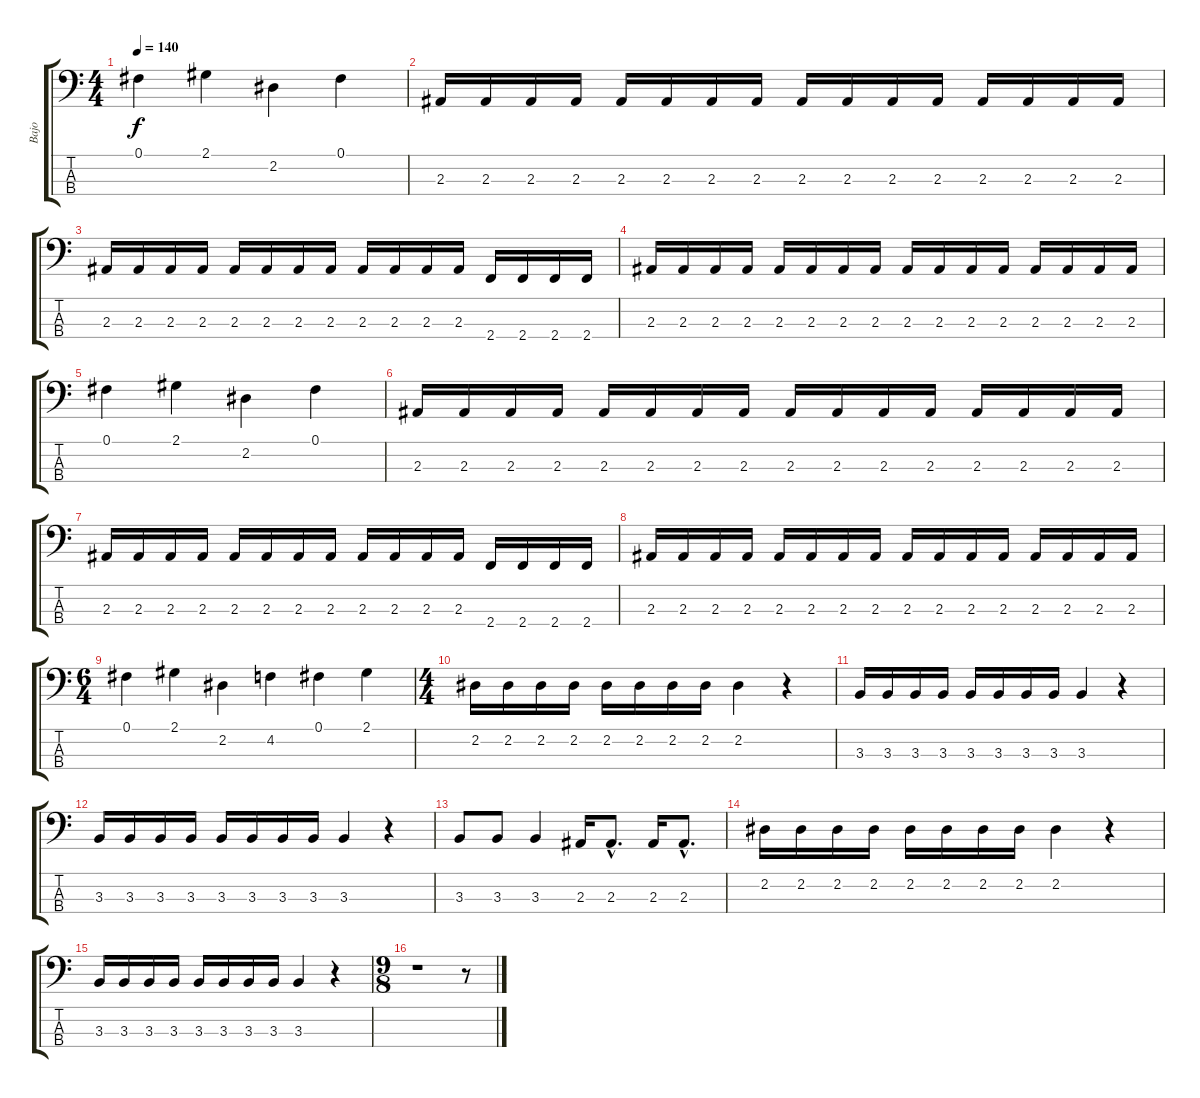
\track ("Bajo" "Bajo") {instrument electricbassfinger}
\staff {score tabs}
\tuning (Gb2 Db2 Ab1 Eb1) {hide}
\ts (4 4)
\tempo 140
\clef f4
\ks c
0.1.4{dy f} 2.1.4 2.2.4 0.1.4 |
2.3.16 2.3.16 2.3.16 2.3.16 2.3.16 2.3.16 2.3.16 2.3.16 2.3.16 2.3.16 2.3.16 2.3.16 2.3.16 2.3.16 2.3.16 2.3.16 |
2.3.16 2.3.16 2.3.16 2.3.16 2.3.16 2.3.16 2.3.16 2.3.16 2.3.16 2.3.16 2.3.16 2.3.16 2.4.16 2.4.16 2.4.16 2.4.16 |
2.3.16 2.3.16 2.3.16 2.3.16 2.3.16 2.3.16 2.3.16 2.3.16 2.3.16 2.3.16 2.3.16 2.3.16 2.3.16 2.3.16 2.3.16 2.3.16 |
0.1.4 2.1.4 2.2.4 0.1.4 |
2.3.16 2.3.16 2.3.16 2.3.16 2.3.16 2.3.16 2.3.16 2.3.16 2.3.16 2.3.16 2.3.16 2.3.16 2.3.16 2.3.16 2.3.16 2.3.16 |
2.3.16 2.3.16 2.3.16 2.3.16 2.3.16 2.3.16 2.3.16 2.3.16 2.3.16 2.3.16 2.3.16 2.3.16 2.4.16 2.4.16 2.4.16 2.4.16 |
2.3.16 2.3.16 2.3.16 2.3.16 2.3.16 2.3.16 2.3.16 2.3.16 2.3.16 2.3.16 2.3.16 2.3.16 2.3.16 2.3.16 2.3.16 2.3.16 |
\ts (6 4)
0.1.4 2.1.4 2.2.4 4.2.4 0.1.4 2.1.4 |
\ts (4 4)
2.2.16 2.2.16 2.2.16 2.2.16 2.2.16 2.2.16 2.2.16 2.2.16 2.2.4 r.4 |
3.3.16 3.3.16 3.3.16 3.3.16 3.3.16 3.3.16 3.3.16 3.3.16 3.3.4 r.4 |
3.3.16 3.3.16 3.3.16 3.3.16 3.3.16 3.3.16 3.3.16 3.3.16 3.3.4 r.4 |
3.3.8 3.3.8 3.3.4 2.3.16 2.3{hac}.8{d} 2.3.16 2.3{hac}.8{d} |
2.2.16 2.2.16 2.2.16 2.2.16 2.2.16 2.2.16 2.2.16 2.2.16 2.2.4 r.4 |
3.3.16 3.3.16 3.3.16 3.3.16 3.3.16 3.3.16 3.3.16 3.3.16 3.3.4 r.4 |
\ts (9 8)
r.1 r.8
